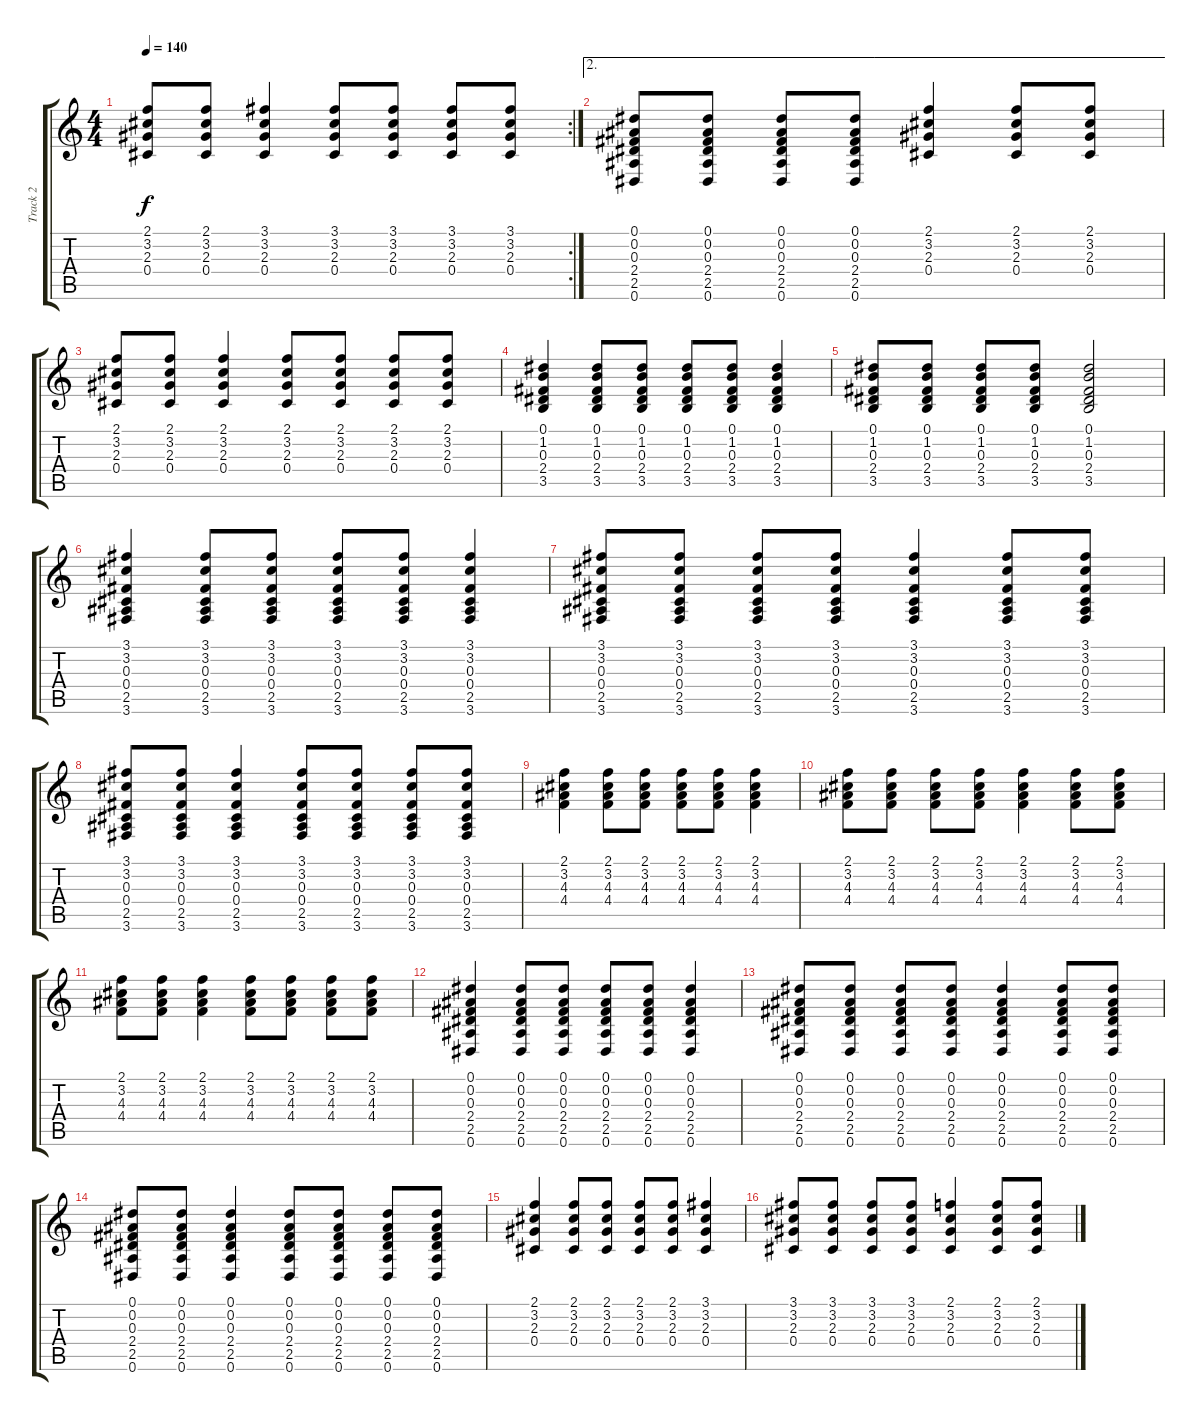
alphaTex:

\track ("Track 2" "Track 2") {instrument acousticguitarsteel}
\staff {score tabs}
\tuning (Eb4 Bb3 Gb3 Db3 Ab2 Eb2) {hide}
\rc 2
\ts (4 4)
\tempo 140
\clef g2
\ks c
(2.1 3.2 2.3 0.4).8{dy f} (2.1 3.2 2.3 0.4).8 (3.1 3.2 2.3 0.4).4 (3.1 3.2 2.3 0.4).8 (3.1 3.2 2.3 0.4).8 (3.1 3.2 2.3 0.4).8 (3.1 3.2 2.3 0.4).8 |
\ae 2
(0.1 0.2 0.3 2.4 2.5 0.6).8 (0.1 0.2 0.3 2.4 2.5 0.6).8 (0.1 0.2 0.3 2.4 2.5 0.6).8 (0.1 0.2 0.3 2.4 2.5 0.6).8 (2.1 3.2 2.3 0.4).4 (2.1 3.2 2.3 0.4).8 (2.1 3.2 2.3 0.4).8 |
(2.1 3.2 2.3 0.4).8 (2.1 3.2 2.3 0.4).8 (2.1 3.2 2.3 0.4).4 (2.1 3.2 2.3 0.4).8 (2.1 3.2 2.3 0.4).8 (2.1 3.2 2.3 0.4).8 (2.1 3.2 2.3 0.4).8 |
(0.1 1.2 0.3 2.4 3.5).4 (0.1 1.2 0.3 2.4 3.5).8 (0.1 1.2 0.3 2.4 3.5).8 (0.1 1.2 0.3 2.4 3.5).8 (0.1 1.2 0.3 2.4 3.5).8 (0.1 1.2 0.3 2.4 3.5).4 |
(0.1 1.2 0.3 2.4 3.5).8 (0.1 1.2 0.3 2.4 3.5).8 (0.1 1.2 0.3 2.4 3.5).8 (0.1 1.2 0.3 2.4 3.5).8 (0.1 1.2 0.3 2.4 3.5).2 |
(3.1 3.2 0.3 0.4 2.5 3.6).4 (3.1 3.2 0.3 0.4 2.5 3.6).8 (3.1 3.2 0.3 0.4 2.5 3.6).8 (3.1 3.2 0.3 0.4 2.5 3.6).8 (3.1 3.2 0.3 0.4 2.5 3.6).8 (3.1 3.2 0.3 0.4 2.5 3.6).4 |
(3.1 3.2 0.3 0.4 2.5 3.6).8 (3.1 3.2 0.3 0.4 2.5 3.6).8 (3.1 3.2 0.3 0.4 2.5 3.6).8 (3.1 3.2 0.3 0.4 2.5 3.6).8 (3.1 3.2 0.3 0.4 2.5 3.6).4 (3.1 3.2 0.3 0.4 2.5 3.6).8 (3.1 3.2 0.3 0.4 2.5 3.6).8 |
(3.1 3.2 0.3 0.4 2.5 3.6).8 (3.1 3.2 0.3 0.4 2.5 3.6).8 (3.1 3.2 0.3 0.4 2.5 3.6).4 (3.1 3.2 0.3 0.4 2.5 3.6).8 (3.1 3.2 0.3 0.4 2.5 3.6).8 (3.1 3.2 0.3 0.4 2.5 3.6).8 (3.1 3.2 0.3 0.4 2.5 3.6).8 |
(2.1 3.2 4.3 4.4).4 (2.1 3.2 4.3 4.4).8 (2.1 3.2 4.3 4.4).8 (2.1 3.2 4.3 4.4).8 (2.1 3.2 4.3 4.4).8 (2.1 3.2 4.3 4.4).4 |
(2.1 3.2 4.3 4.4).8 (2.1 3.2 4.3 4.4).8 (2.1 3.2 4.3 4.4).8 (2.1 3.2 4.3 4.4).8 (2.1 3.2 4.3 4.4).4 (2.1 3.2 4.3 4.4).8 (2.1 3.2 4.3 4.4).8 |
(2.1 3.2 4.3 4.4).8 (2.1 3.2 4.3 4.4).8 (2.1 3.2 4.3 4.4).4 (2.1 3.2 4.3 4.4).8 (2.1 3.2 4.3 4.4).8 (2.1 3.2 4.3 4.4).8 (2.1 3.2 4.3 4.4).8 |
(0.1 0.2 0.3 2.4 2.5 0.6).4 (0.1 0.2 0.3 2.4 2.5 0.6).8 (0.1 0.2 0.3 2.4 2.5 0.6).8 (0.1 0.2 0.3 2.4 2.5 0.6).8 (0.1 0.2 0.3 2.4 2.5 0.6).8 (0.1 0.2 0.3 2.4 2.5 0.6).4 |
(0.1 0.2 0.3 2.4 2.5 0.6).8 (0.1 0.2 0.3 2.4 2.5 0.6).8 (0.1 0.2 0.3 2.4 2.5 0.6).8 (0.1 0.2 0.3 2.4 2.5 0.6).8 (0.1 0.2 0.3 2.4 2.5 0.6).4 (0.1 0.2 0.3 2.4 2.5 0.6).8 (0.1 0.2 0.3 2.4 2.5 0.6).8 |
(0.1 0.2 0.3 2.4 2.5 0.6).8 (0.1 0.2 0.3 2.4 2.5 0.6).8 (0.1 0.2 0.3 2.4 2.5 0.6).4 (0.1 0.2 0.3 2.4 2.5 0.6).8 (0.1 0.2 0.3 2.4 2.5 0.6).8 (0.1 0.2 0.3 2.4 2.5 0.6).8 (0.1 0.2 0.3 2.4 2.5 0.6).8 |
(2.1 3.2 2.3 0.4).4 (2.1 3.2 2.3 0.4).8 (2.1 3.2 2.3 0.4).8 (2.1 3.2 2.3 0.4).8 (2.1 3.2 2.3 0.4).8 (3.1 3.2 2.3 0.4).4 |
(3.1 3.2 2.3 0.4).8 (3.1 3.2 2.3 0.4).8 (3.1 3.2 2.3 0.4).8 (3.1 3.2 2.3 0.4).8 (2.1 3.2 2.3 0.4).4 (2.1 3.2 2.3 0.4).8 (2.1 3.2 2.3 0.4).8
